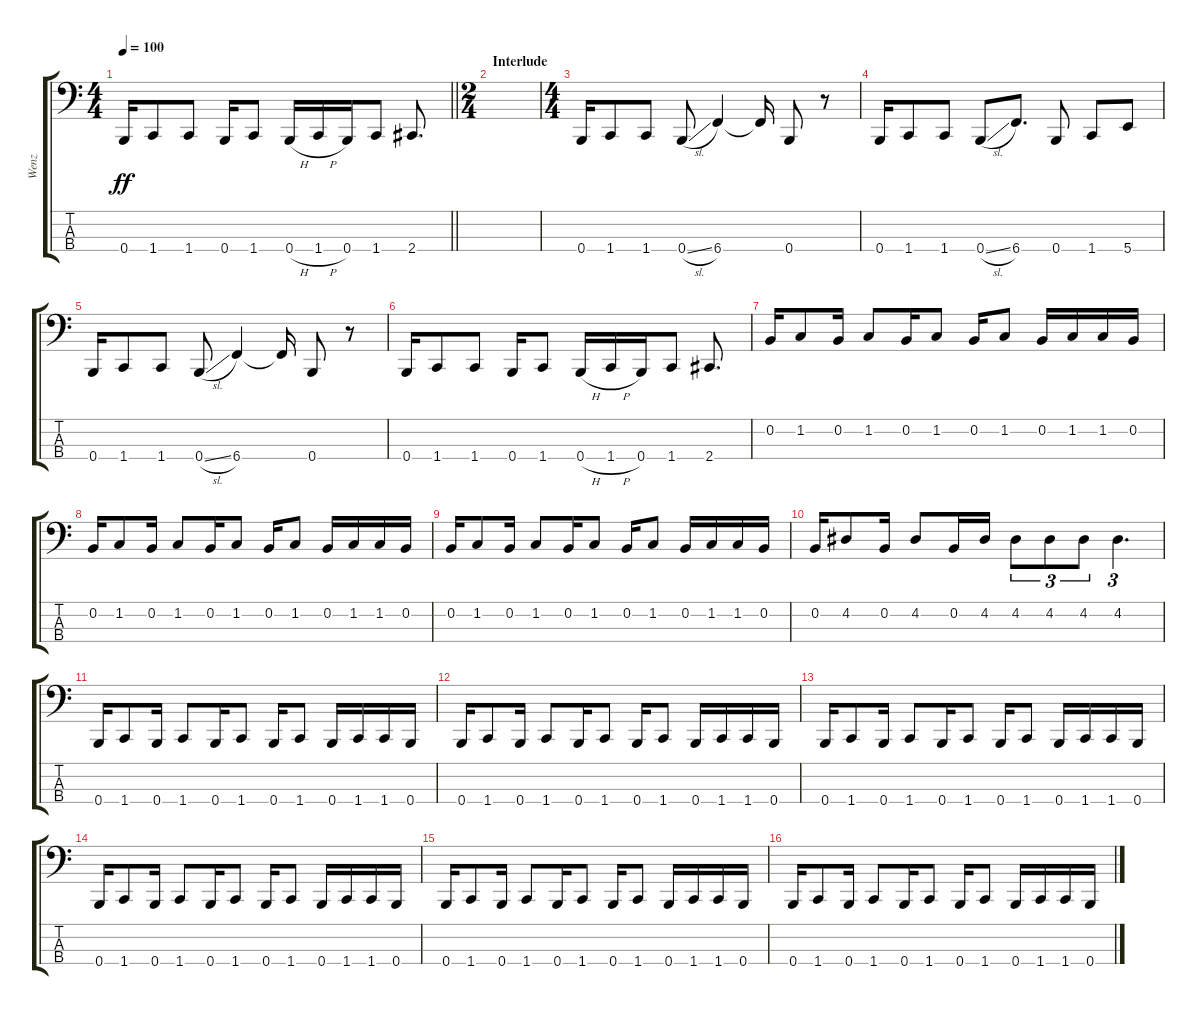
\track ("Wenz" "Wenz") {instrument electricbasspick}
\staff {score tabs}
\tuning (E2 B1 Gb1 B0) {hide}
\ts (4 4)
\tempo 100
\clef f4
\barLineRight lightlight
\ks c
0.4.16{dy ff} 1.4.8 1.4.8 0.4.16 1.4.8 0.4{h}.16 1.4{h}.16 0.4.16 1.4.8 2.4.8{d} |
\ts (2 4)
\section ("" "Interlude")
|
\ts (4 4)
0.4.16 1.4.8 1.4.8 0.4{sl}.8 6.4.4 6.4{t}.16 0.4.8 r.8 |
0.4.16 1.4.8 1.4.8 0.4{sl}.8 6.4.8{d} 0.4.8 1.4.8 5.4.8 |
0.4.16 1.4.8 1.4.8 0.4{sl}.8 6.4.4 6.4{t}.16 0.4.8 r.8 |
0.4.16 1.4.8 1.4.8 0.4.16 1.4.8 0.4{h}.16 1.4{h}.16 0.4.16 1.4.8 2.4.8{d} |
0.2.16 1.2.8 0.2.16 1.2.8 0.2.16 1.2.8 0.2.16 1.2.8 0.2.16 1.2.16 1.2.16 0.2.16 |
0.2.16 1.2.8 0.2.16 1.2.8 0.2.16 1.2.8 0.2.16 1.2.8 0.2.16 1.2.16 1.2.16 0.2.16 |
0.2.16 1.2.8 0.2.16 1.2.8 0.2.16 1.2.8 0.2.16 1.2.8 0.2.16 1.2.16 1.2.16 0.2.16 |
0.2.16 4.2.8 0.2.16 4.2.8 0.2.16 4.2.16 4.2.8{tu (3 2)} 4.2.8{tu (3 2)} 4.2.8{tu (3 2)} 4.2.4{d tu (3 2)} |
0.4.16 1.4.8 0.4.16 1.4.8 0.4.16 1.4.8 0.4.16 1.4.8 0.4.16 1.4.16 1.4.16 0.4.16 |
0.4.16 1.4.8 0.4.16 1.4.8 0.4.16 1.4.8 0.4.16 1.4.8 0.4.16 1.4.16 1.4.16 0.4.16 |
0.4.16 1.4.8 0.4.16 1.4.8 0.4.16 1.4.8 0.4.16 1.4.8 0.4.16 1.4.16 1.4.16 0.4.16 |
0.4.16 1.4.8 0.4.16 1.4.8 0.4.16 1.4.8 0.4.16 1.4.8 0.4.16 1.4.16 1.4.16 0.4.16 |
0.4.16 1.4.8 0.4.16 1.4.8 0.4.16 1.4.8 0.4.16 1.4.8 0.4.16 1.4.16 1.4.16 0.4.16 |
0.4.16 1.4.8 0.4.16 1.4.8 0.4.16 1.4.8 0.4.16 1.4.8 0.4.16 1.4.16 1.4.16 0.4.16
